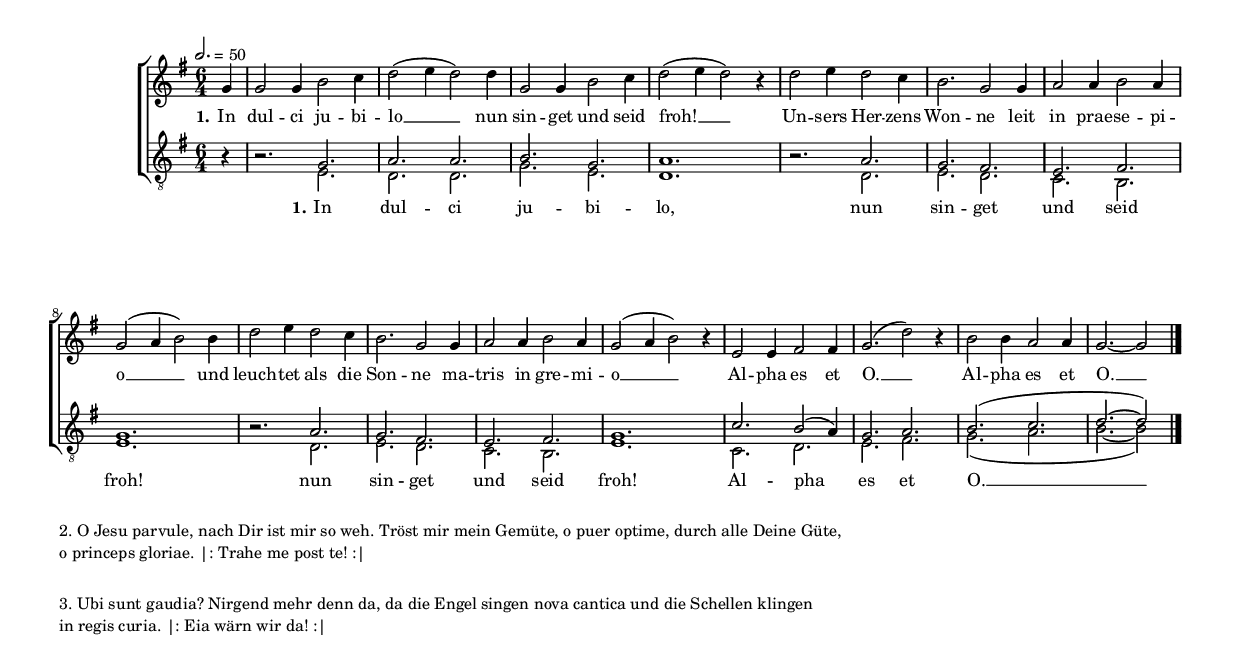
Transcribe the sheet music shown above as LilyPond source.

\version "2.24.3"
\include "global.ly"

\paper {
  system-system-spacing =
    #'((basic-distance . 25) 
       (minimum-distance . 15)
       (padding . 4)
       (stretchability . 60)) % defaults: 12, 8, 1, 60
}

KeyandTime = {
  \time 6/4
  %Tonart
  \key g \major
  \tempo 2. = 50
}

Melodie = \relative c'' {
  \set Staff.midiInstrument = #"choir aahs"
  \partial 4
  g4 g2 g4 h2 c4 d2( e4 d2) d4 g,2 g4 h2 c4 d2( e4 d2) h4\rest
  d2 e4 d2 c4 h2. g2 g4 a2 a4 h2 a4 g2( a4 h2) h4 d2 e4 d2 c4 h2. g2 g4 a2 a4 h2 a4 g2( a4 h2) h4\rest
  e,2 e4 fis2 fis4 g2.( d'2) h4\rest h2 h4 a2 a4 g2.~ g2
  \bar "|."
}

BassEins = \relative c {
  \voiceThree
  \set Staff.midiInstrument = #"choir aahs"

  \partial 4
  h'4\rest h2.\rest g2. a a h g a1. h2.\rest
  a g fis e fis g1. h2.\rest
  a g fis e fis g1.
  c2. h2( a4) g2. a h( c d~ d2)
  \bar "|." 
}

BassZwei = \relative c {
  \voiceFour
  \partial 4
  s4 s2. e d d g e d1. s2. 
  d e d c h e1. s2.
  d e d c h e1.
  c2. d e fis g( a h~ h2)
}

ersteStrophe = \lyricmode {
  \set stanza = "1."
  In dul -- ci ju -- bi -- lo __
  nun sin -- get und seid froh! __
  Un -- sers Her -- zens Won -- ne leit in prae -- se -- pi -- o __
  und leuch -- tet als die Son -- ne ma -- tris in gre -- mi -- o __
  Al -- pha es et O. __
  Al -- pha es et O. __
}

bassErsteStrophe = \lyricmode {
  \set stanza = "1."
  In dul -- ci ju -- bi -- lo,
  nun sin -- get und seid froh!
  nun sin -- get und seid froh!
  Al -- pha es et O. __
}


zweiteStrophe = "2. O Jesu parvule, nach Dir ist mir so weh. Tröst mir mein Gemüte, o puer optime, durch alle Deine Güte,

o princeps gloriae. |: Trahe me post te! :|"


dritteStrophe = "3. Ubi sunt gaudia? Nirgend mehr denn da, da die Engel singen nova cantica und die Schellen klingen

in regis curia. |: Eia wärn wir da! :|"

\bookpart {
  \score {

    \new ChoirStaff <<
      \new Staff = "firstStaff"
      <<
        \new Voice = "Melodie" {
          \KeyandTime
          \Melodie
        }
        \new Lyrics = "Text"  {
          \lyricsto "Melodie" { \ersteStrophe }
        }
      >>
      \new Staff = "secondStaff"
      <<
        \clef "treble_8"
        \new Voice = "BassEins" {
          \KeyandTime
          \BassEins
        }
        \new Lyrics = "TextBass" \with { alignBelowContext = "secondStaff"} {
          \lyricsto "BassEins" { \bassErsteStrophe }
        }
        \new Voice = "BassZwei" {
          \BassZwei
        }
      >>
    >>
    \layout{}
    \midi {}
  }
  \markup { 
    \vspace #2
    \wordwrap-string \zweiteStrophe
  }
  \markup {
    \vspace #2
    \wordwrap-string \dritteStrophe
  }
}  